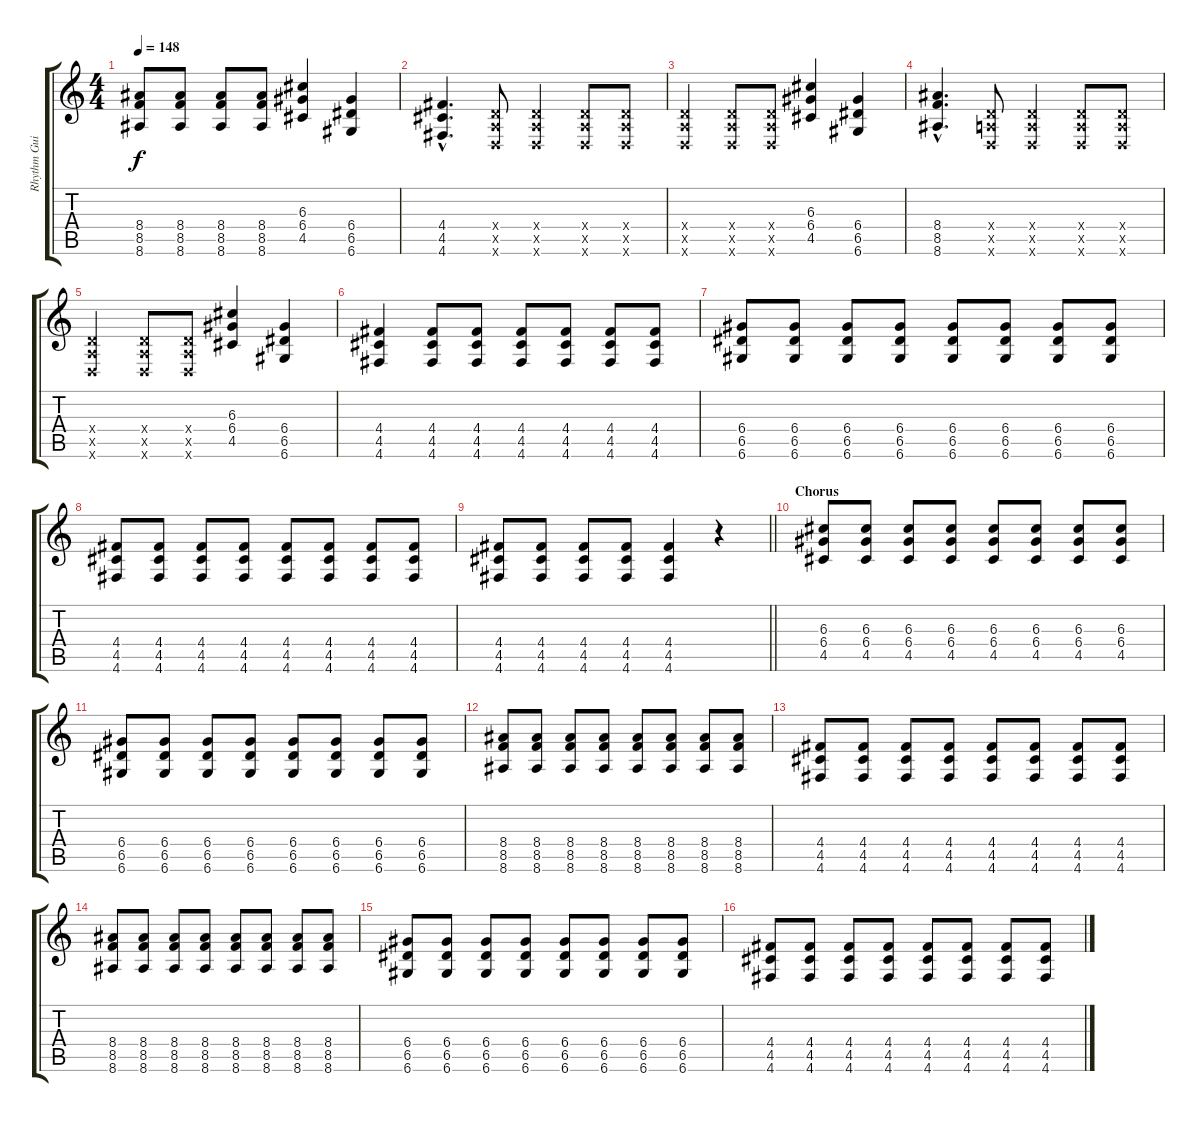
\track ("Rhythm Guitar" "Rhythm Gui") {instrument distortionguitar}
\staff {score tabs}
\tuning (E4 B3 G3 D3 A2 D2) {hide}
\ts (4 4)
\tempo 148
\clef g2
\ks c
(8.4 8.5 8.6).8{dy f} (8.4 8.5 8.6).8 (8.4 8.5 8.6).8 (8.4 8.5 8.6).8 (6.3 6.4 4.5).4 (6.4 6.5 6.6).4 |
(4.4{hac} 4.5{hac} 4.6{hac}).4{d} (0.4{x} 0.5{x} 0.6{x}).8 (0.4{x} 0.5{x} 0.6{x}).4 (0.4{x} 0.5{x} 0.6{x}).8 (0.4{x} 0.5{x} 0.6{x}).8 |
(0.4{x} 0.5{x} 0.6{x}).4 (0.4{x} 0.5{x} 0.6{x}).8 (0.4{x} 0.5{x} 0.6{x}).8 (6.3 6.4 4.5).4 (6.4 6.5 6.6).4 |
(8.4{hac} 8.5{hac} 8.6{hac}).4{d} (0.4{x} 0.5{x} 0.6{x}).8 (0.4{x} 0.5{x} 0.6{x}).4 (0.4{x} 0.5{x} 0.6{x}).8 (0.4{x} 0.5{x} 0.6{x}).8 |
(0.4{x} 0.5{x} 0.6{x}).4 (0.4{x} 0.5{x} 0.6{x}).8 (0.4{x} 0.5{x} 0.6{x}).8 (6.3 6.4 4.5).4 (6.4 6.5 6.6).4 |
(4.4 4.5 4.6).4 (4.4 4.5 4.6).8 (4.4 4.5 4.6).8 (4.4 4.5 4.6).8 (4.4 4.5 4.6).8 (4.4 4.5 4.6).8 (4.4 4.5 4.6).8 |
(6.4 6.5 6.6).8 (6.4 6.5 6.6).8 (6.4 6.5 6.6).8 (6.4 6.5 6.6).8 (6.4 6.5 6.6).8 (6.4 6.5 6.6).8 (6.4 6.5 6.6).8 (6.4 6.5 6.6).8 |
(4.4 4.5 4.6).8 (4.4 4.5 4.6).8 (4.4 4.5 4.6).8 (4.4 4.5 4.6).8 (4.4 4.5 4.6).8 (4.4 4.5 4.6).8 (4.4 4.5 4.6).8 (4.4 4.5 4.6).8 |
\barLineRight lightlight
(4.4 4.5 4.6).8 (4.4 4.5 4.6).8 (4.4 4.5 4.6).8 (4.4 4.5 4.6).8 (4.4 4.5 4.6).4 r.4 |
\section ("" "Chorus")
(6.3 6.4 4.5).8 (6.3 6.4 4.5).8 (6.3 6.4 4.5).8 (6.3 6.4 4.5).8 (6.3 6.4 4.5).8 (6.3 6.4 4.5).8 (6.3 6.4 4.5).8 (6.3 6.4 4.5).8 |
(6.4 6.5 6.6).8 (6.4 6.5 6.6).8 (6.4 6.5 6.6).8 (6.4 6.5 6.6).8 (6.4 6.5 6.6).8 (6.4 6.5 6.6).8 (6.4 6.5 6.6).8 (6.4 6.5 6.6).8 |
(8.4 8.5 8.6).8 (8.4 8.5 8.6).8 (8.4 8.5 8.6).8 (8.4 8.5 8.6).8 (8.4 8.5 8.6).8 (8.4 8.5 8.6).8 (8.4 8.5 8.6).8 (8.4 8.5 8.6).8 |
(4.4 4.5 4.6).8 (4.4 4.5 4.6).8 (4.4 4.5 4.6).8 (4.4 4.5 4.6).8 (4.4 4.5 4.6).8 (4.4 4.5 4.6).8 (4.4 4.5 4.6).8 (4.4 4.5 4.6).8 |
(8.4 8.5 8.6).8 (8.4 8.5 8.6).8 (8.4 8.5 8.6).8 (8.4 8.5 8.6).8 (8.4 8.5 8.6).8 (8.4 8.5 8.6).8 (8.4 8.5 8.6).8 (8.4 8.5 8.6).8 |
(6.4 6.5 6.6).8 (6.4 6.5 6.6).8 (6.4 6.5 6.6).8 (6.4 6.5 6.6).8 (6.4 6.5 6.6).8 (6.4 6.5 6.6).8 (6.4 6.5 6.6).8 (6.4 6.5 6.6).8 |
(4.4 4.5 4.6).8 (4.4 4.5 4.6).8 (4.4 4.5 4.6).8 (4.4 4.5 4.6).8 (4.4 4.5 4.6).8 (4.4 4.5 4.6).8 (4.4 4.5 4.6).8 (4.4 4.5 4.6).8
